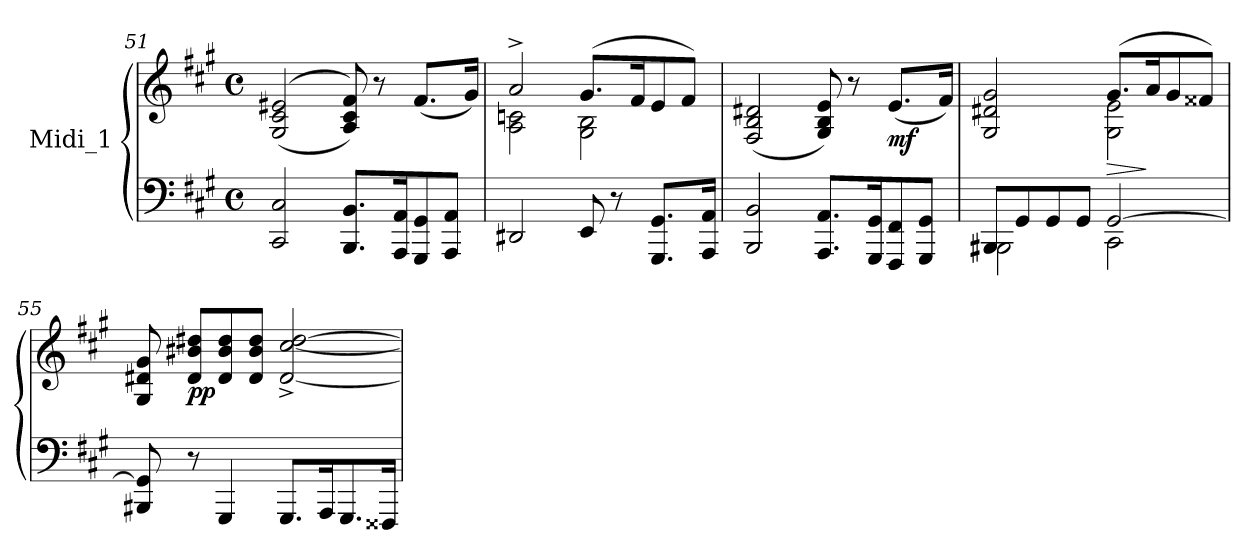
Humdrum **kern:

**kern	**kern	**dynam
*part1	*part1	*part1
*staff2	*staff1	*staff1/2
*I"Midi_1	*	*
*clefF4	*clefG2	*
*k[f#c#g#]	*k[f#c#g#]	*
*A:	*A:	*
*M4/4	*M4/4	*
*met(c)	*met(c)	*
=51	=51	=51
*^	*^	*
2CC#/ 2C#/	2ryy	((>2G#/ 2c#/ 2e#X/	2ryy	.
8.BBB/ 8.BB/L	2ryy	8A/ 8c#/ 8f#/))	2ryy	.
.	.	8r	.	.
16AAA/ 16AA/K	.	.	.	.
8GGG#/ 8GG#/	.	(8.f#/L	.	.
8AAA/ 8AA/J	.	.	.	.
.	.	16g#/Jk)	.	.
=52	=52	=52	=52	=52
2DD#X/	2ryy	2a^/	2A\ 2cn\	.
8EE/	2ryy	(>8.g#/L	2G#\ 2B\	.
8r	.	.	.	.
.	.	16f#/K	.	.
8.GGG#/ 8.GG#/L	.	8e/	.	.
.	.	8f#/J)	.	.
16AAA/ 16AA/Jk	.	.	.	.
=53	=53	=53	=53	=53
2BBB/ 2BB/	2ryy	(2F#/ 2B/ 2d#X/	2ryy	.
8.AAA/ 8.AA/L	2ryy	8G#/ 8B/ 8e/)	2ryy	.
.	.	8r	.	.
16GGG#/ 16GG#/K	.	.	.	.
!	!	!	!	!LO:DY:b
8FFF#/ 8FF#/	.	(8.e/L	.	mf
8GGG#/ 8GG#/J	.	.	.	.
.	.	16f#/Jk)	.	.
=54	=54	=54	=54	=54
8BBB#X/L	2BBB#\	2G#/ 2d#X/ 2g#/	2ryy	.
8GG#/	.	.	.	.
8GG#/	.	.	.	.
8GG#/J	.	.	.	.
!	!	!	!	!LO:HP:b
[2GG#/	2CC#\	(>8.g#/L	2G#\ 2e\	>
.	.	16a/K	.	]
.	.	8g#/	.	.
.	.	8f##X/J)	.	.
!!LO:LB:g=z	!!
=55	=55	=55	=55	=55
*	*	*MM85	*	*
8BBB#X/ 8GG#/]	2ryy	8G#/ 8d#X/ 8g#/	2ryy	.
!	!	!	!	!LO:DY:b
8r	.	8d#/ 8b#X/ 8dd#X/L	.	pp
4GGG#/	.	8d#/ 8b#/ 8dd#/	.	.
.	.	8d#/ 8b#/ 8dd#/J	.	.
8.GGG#/L	2ryy	[2d#/^ [2cc#/^ [2dd#/^	2ryy	.
16AAA/K	.	.	.	.
8.GGG#/	.	.	.	.
16FFF##X/Jk	.	.	.	.
*v	*v	*	*	*
*	*v	*v	*
=	=	=
*-	*-	*-
